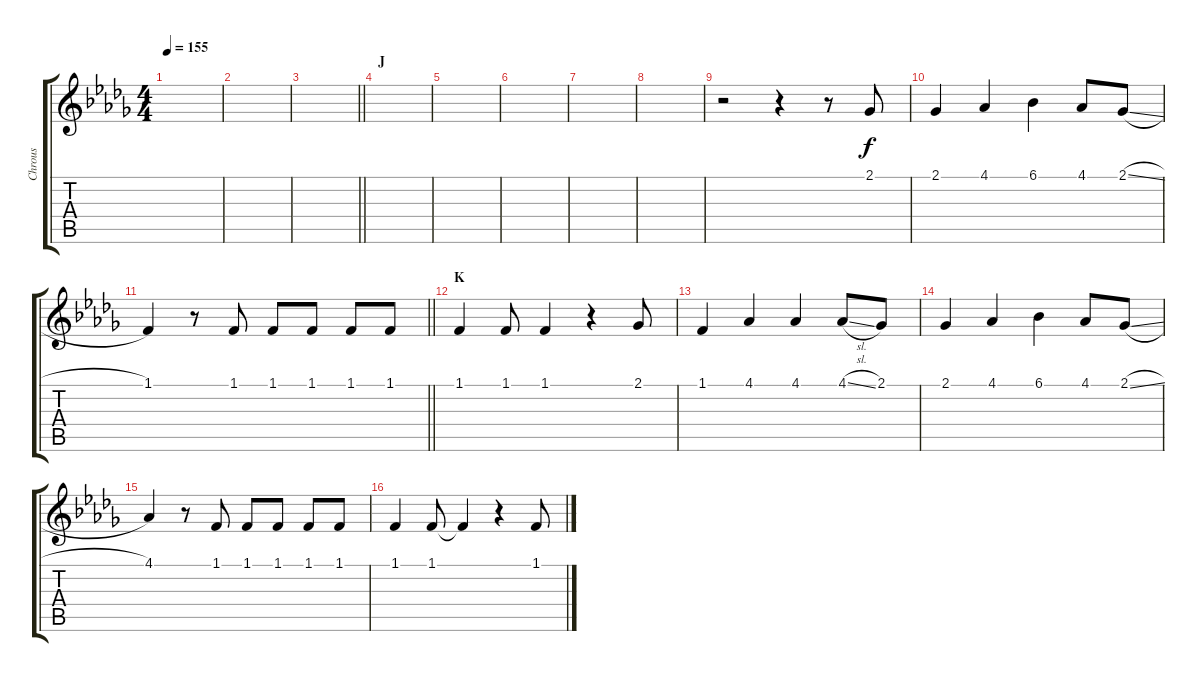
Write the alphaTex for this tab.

\track ("Chrous" "Chrous") {instrument flute}
\staff {score tabs}
\tuning (E4 B3 G3 D3 A2 E2) {hide}
\ts (4 4)
\tempo 155
\clef g2
\ks db
|
|
\barLineRight lightlight
|
\section ("" "J")
|
|
|
|
|
r.2 r.4 r.8 2.1.8 |
2.1.4 4.1.4 6.1.4 4.1.8 2.1{sl}.8 |
\barLineRight lightlight
1.1.4 r.8 1.1.8 1.1.8 1.1.8 1.1.8 1.1.8 |
\section ("" "K")
1.1.4 1.1.8 1.1.4 r.4 2.1.8 |
1.1.4 4.1.4 4.1.4 4.1{sl}.8 2.1.8 |
2.1.4 4.1.4 6.1.4 4.1.8 2.1{sl}.8 |
4.1.4 r.8 1.1.8 1.1.8 1.1.8 1.1.8 1.1.8 |
1.1.4 1.1.8 1.1{t}.4 r.4 1.1.8
